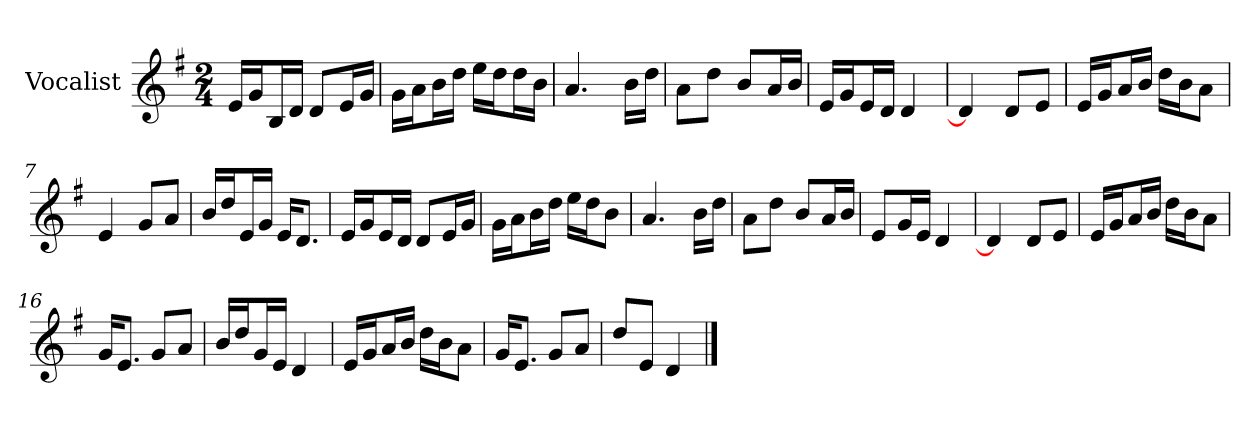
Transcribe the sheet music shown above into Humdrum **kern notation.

**kern
*part1
*staff1
*I"Vocalist
*k[f#]
*G:
*M2/4
=
16eLL
16gJ
16BL
16dJJ
8dL
16eL
16gJJ
=1
16gLL
16aJ
16bL
16ddJJ
16eeLL
16ddJ
16ddL
16bJJ
=2
4.a
16bLL
16ddJJ
=3
8aL
8ddJ
8bL
16aL
16bJJ
=4
16eLL
16gJ
16eL
16dJJ
4d
=5
4d]
8dL
8eJ
=6
16eLL
16gJ
16aL
16bJJ
16ddLL
16bJ
8aJ
=7
4e
8gL
8aJ
=8
16bLL
16ddJ
16eL
16gJJ
16eKL
8.dJ
=9
16eLL
16gJ
16eL
16dJJ
8dL
16eL
16gJJ
=10
16gLL
16aJ
16bL
16ddJJ
16eeLL
16ddJ
8bJ
=11
4.a
16bLL
16ddJJ
=12
8aL
8ddJ
8bL
16aL
16bJJ
=13
8eL
16gL
16eJJ
4d
=14
4d]
8dL
8eJ
=15
16eLL
16gJ
16aL
16bJJ
16ddLL
16bJ
8aJ
=16
16gKL
8.eJ
8gL
8aJ
=17
16bLL
16ddJ
16gL
16eJJ
4d
=18
16eLL
16gJ
16aL
16bJJ
16ddLL
16bJ
8aJ
=19
16gKL
8.eJ
8gL
8aJ
=20
8ddL
8eJ
4d
==
*-
